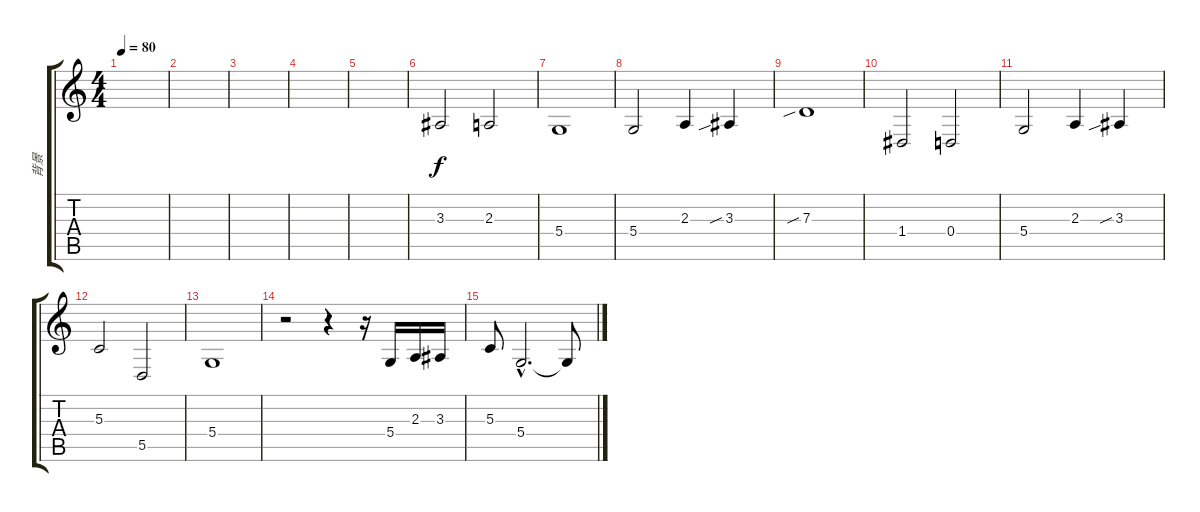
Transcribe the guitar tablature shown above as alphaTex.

\track ("背景" "背景") {instrument violin}
\staff {score tabs}
\tuning (E4 B3 G3 D3 A2 E2) {hide}
\ts (4 4)
\tempo 80
\clef g2
\ks c
|
|
|
|
|
3.3.2 2.3.2 |
5.4.1 |
5.4.2 2.3.4 3.3{sib}.4 |
7.3{sib}.1 |
1.4.2 0.4.2 |
5.4.2 2.3.4 3.3{sib}.4 |
5.3.2 5.5.2 |
5.4.1 |
r.2 r.4 r.16 5.4.16 2.3.16 3.3.16 |
5.3.8 5.4{hac}.2{d} 5.4{t}.8
